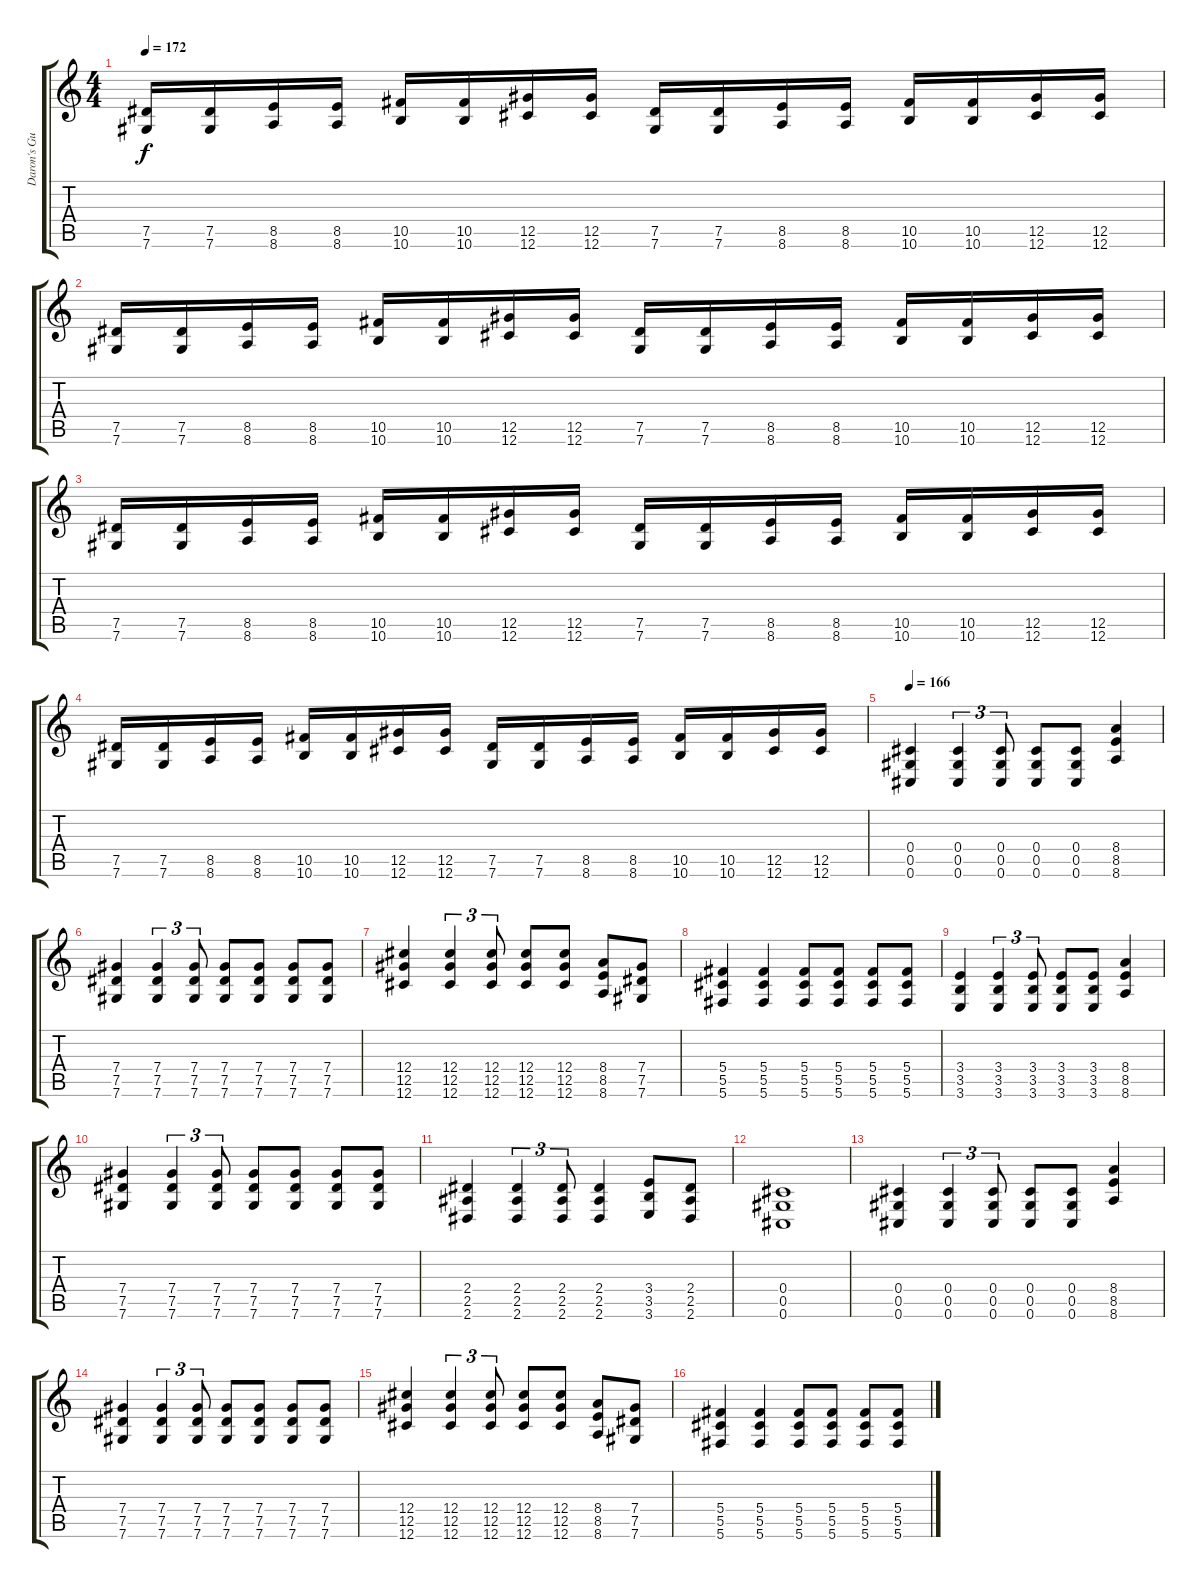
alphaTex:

\track ("Daron's Guitar" "Daron's Gu") {instrument electricguitarjazz}
\staff {score tabs}
\tuning (Eb4 Bb3 Gb3 Db3 Ab2 Db2) {hide}
\ts (4 4)
\tempo 172
\clef g2
\ks c
(7.5 7.6).16{dy f instrument overdrivenguitar} (7.5 7.6).16 (8.5 8.6).16 (8.5 8.6).16 (10.5 10.6).16 (10.5 10.6).16 (12.5 12.6).16 (12.5 12.6).16 (7.5 7.6).16 (7.5 7.6).16 (8.5 8.6).16 (8.5 8.6).16 (10.5 10.6).16 (10.5 10.6).16 (12.5 12.6).16 (12.5 12.6).16 |
(7.5 7.6).16 (7.5 7.6).16 (8.5 8.6).16 (8.5 8.6).16 (10.5 10.6).16 (10.5 10.6).16 (12.5 12.6).16 (12.5 12.6).16 (7.5 7.6).16 (7.5 7.6).16 (8.5 8.6).16 (8.5 8.6).16 (10.5 10.6).16 (10.5 10.6).16 (12.5 12.6).16 (12.5 12.6).16 |
(7.5 7.6).16 (7.5 7.6).16 (8.5 8.6).16 (8.5 8.6).16 (10.5 10.6).16 (10.5 10.6).16 (12.5 12.6).16 (12.5 12.6).16 (7.5 7.6).16 (7.5 7.6).16 (8.5 8.6).16 (8.5 8.6).16 (10.5 10.6).16 (10.5 10.6).16 (12.5 12.6).16 (12.5 12.6).16 |
(7.5 7.6).16 (7.5 7.6).16 (8.5 8.6).16 (8.5 8.6).16 (10.5 10.6).16 (10.5 10.6).16 (12.5 12.6).16 (12.5 12.6).16 (7.5 7.6).16 (7.5 7.6).16 (8.5 8.6).16 (8.5 8.6).16 (10.5 10.6).16 (10.5 10.6).16 (12.5 12.6).16 (12.5 12.6).16 |
\tempo 166
(0.4 0.5 0.6).4 (0.4 0.5 0.6).4{tu (3 2)} (0.4 0.5 0.6).8{tu (3 2)} (0.4 0.5 0.6).8 (0.4 0.5 0.6).8 (8.4 8.5 8.6).4 |
(7.4 7.5 7.6).4 (7.4 7.5 7.6).4{tu (3 2)} (7.4 7.5 7.6).8{tu (3 2)} (7.4 7.5 7.6).8 (7.4 7.5 7.6).8 (7.4 7.5 7.6).8 (7.4 7.5 7.6).8 |
(12.4 12.5 12.6).4 (12.4 12.5 12.6).4{tu (3 2)} (12.4 12.5 12.6).8{tu (3 2)} (12.4 12.5 12.6).8 (12.4 12.5 12.6).8 (8.4 8.5 8.6).8 (7.4 7.5 7.6).8 |
(5.4 5.5 5.6).4 (5.4 5.5 5.6).4 (5.4 5.5 5.6).8 (5.4 5.5 5.6).8 (5.4 5.5 5.6).8 (5.4 5.5 5.6).8 |
(3.4 3.5 3.6).4 (3.4 3.5 3.6).4{tu (3 2)} (3.4 3.5 3.6).8{tu (3 2)} (3.4 3.5 3.6).8 (3.4 3.5 3.6).8 (8.4 8.5 8.6).4 |
(7.4 7.5 7.6).4 (7.4 7.5 7.6).4{tu (3 2)} (7.4 7.5 7.6).8{tu (3 2)} (7.4 7.5 7.6).8 (7.4 7.5 7.6).8 (7.4 7.5 7.6).8 (7.4 7.5 7.6).8 |
(2.4 2.5 2.6).4 (2.4 2.5 2.6).4{tu (3 2)} (2.4 2.5 2.6).8{tu (3 2)} (2.4 2.5 2.6).4 (3.4 3.5 3.6).8 (2.4 2.5 2.6).8 |
(0.4 0.5 0.6).1 |
(0.4 0.5 0.6).4 (0.4 0.5 0.6).4{tu (3 2)} (0.4 0.5 0.6).8{tu (3 2)} (0.4 0.5 0.6).8 (0.4 0.5 0.6).8 (8.4 8.5 8.6).4 |
(7.4 7.5 7.6).4 (7.4 7.5 7.6).4{tu (3 2)} (7.4 7.5 7.6).8{tu (3 2)} (7.4 7.5 7.6).8 (7.4 7.5 7.6).8 (7.4 7.5 7.6).8 (7.4 7.5 7.6).8 |
(12.4 12.5 12.6).4 (12.4 12.5 12.6).4{tu (3 2)} (12.4 12.5 12.6).8{tu (3 2)} (12.4 12.5 12.6).8 (12.4 12.5 12.6).8 (8.4 8.5 8.6).8 (7.4 7.5 7.6).8 |
(5.4 5.5 5.6).4 (5.4 5.5 5.6).4 (5.4 5.5 5.6).8 (5.4 5.5 5.6).8 (5.4 5.5 5.6).8 (5.4 5.5 5.6).8
